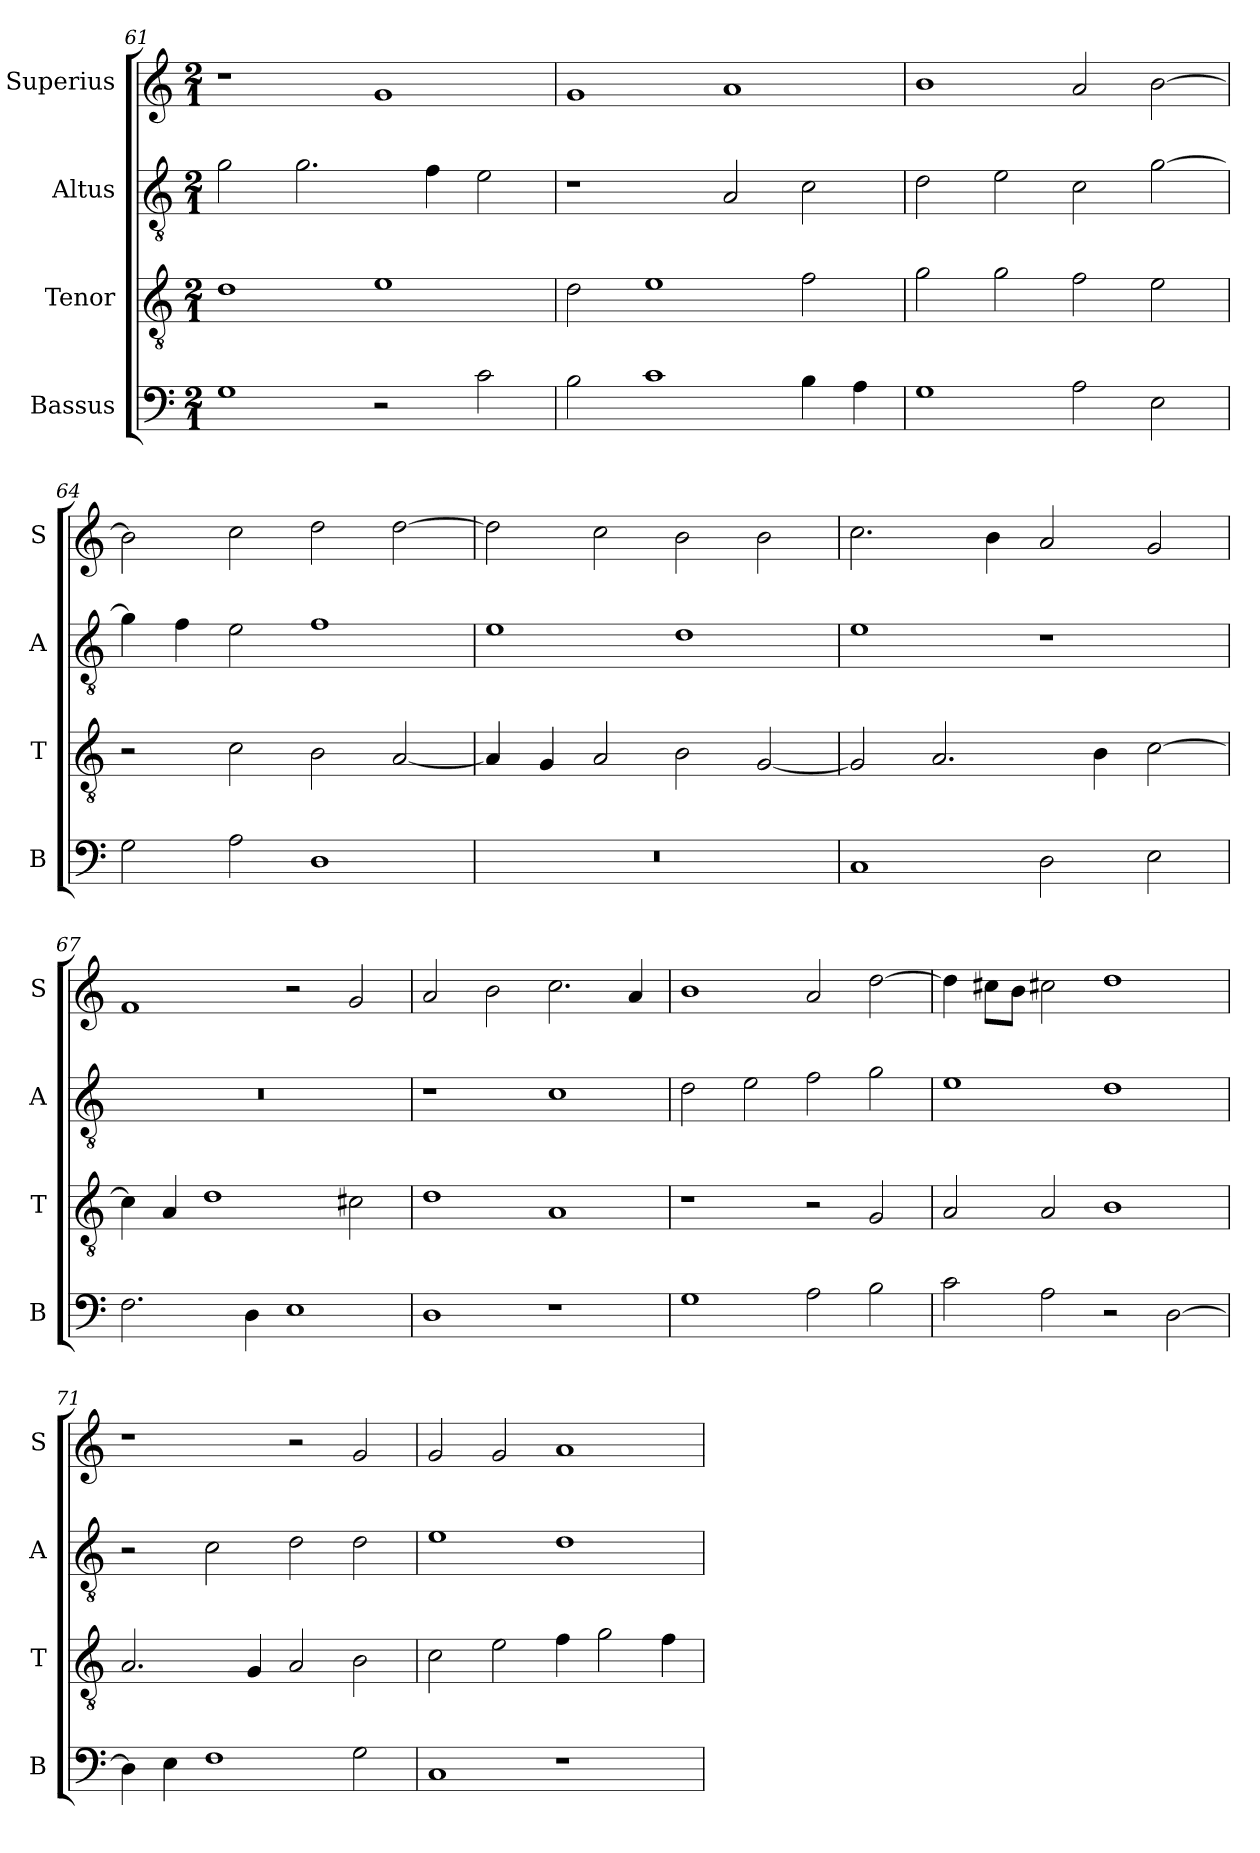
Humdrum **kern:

**kern	**kern	**kern	**kern
*part4	*part3	*part2	*part1
*staff4	*staff3	*staff2	*staff1
*I"Bassus	*I"Tenor	*I"Altus	*I"Superius
*I'B	*I'T	*I'A	*I'S
*clefF4	*clefGv2	*clefGv2	*clefG2
*k[]	*k[]	*k[]	*k[]
*C:	*C:	*C:	*C:
*M2/1	*M2/1	*M2/1	*M2/1
=61	=61	=61	=61
1G	1d	2g	1r
.	.	2.g	.
2r	1e	.	1g
.	.	4f	.
2c	.	2e	.
=62	=62	=62	=62
2B	2d	1r	1g
1c	1e	.	.
.	.	2A	1a
4B	2f	2c	.
4A	.	.	.
=63	=63	=63	=63
1G	2g	2d	1b
.	2g	2e	.
2A	2f	2c	2a
2E	2e	[2g	[2b
=64	=64	=64	=64
2G	2r	4g]	2b]
.	.	4f	.
2A	2c	2e	2cc
1D	2B	1f	2dd
.	[2A	.	[2dd
=65	=65	=65	=65
0r	4A]	1e	2dd]
.	4G	.	.
.	2A	.	2cc
.	2B	1d	2b
.	[2G	.	2b
=66	=66	=66	=66
1C	2G]	1e	2.cc
.	2.A	.	.
.	.	.	4b
2D	.	1r	2a
.	4B	.	.
2E	[2c	.	2g
=67	=67	=67	=67
2.F	4c]	0r	1f
.	4A	.	.
.	1d	.	.
4D	.	.	.
1E	.	.	2r
.	2c#X	.	2g
=68	=68	=68	=68
1D	1d	1r	2a
.	.	.	2b
1r	1A	1c	2.cc
.	.	.	4a
=69	=69	=69	=69
1G	1r	2d	1b
.	.	2e	.
2A	2r	2f	2a
2B	2G	2g	[2dd
=70	=70	=70	=70
2c	2A	1e	4dd]
.	.	.	8cc#XL
.	.	.	8bJ
2A	2A	.	2cc#X
2r	1B	1d	1dd
[2D	.	.	.
=71	=71	=71	=71
4D]	2.A	2r	1r
4E	.	.	.
1F	.	2c	.
.	4G	.	.
.	2A	2d	2r
2G	2B	2d	2g
=72	=72	=72	=72
1C	2c	1e	2g
.	2e	.	2g
1r	4f	1d	1a
.	2g	.	.
.	4f	.	.
=	=	=	=
*-	*-	*-	*-
